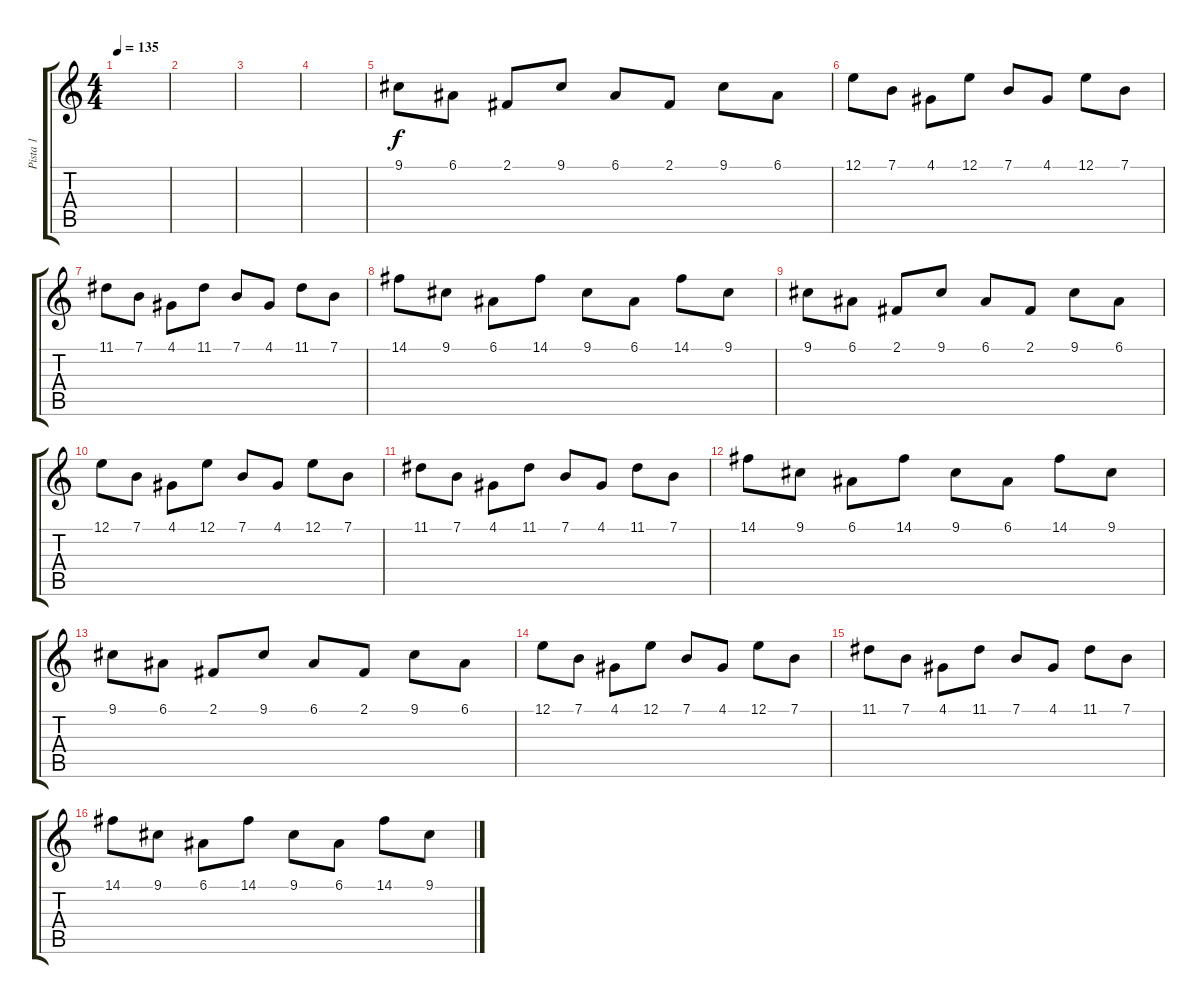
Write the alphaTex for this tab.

\track ("Pista 1" "Pista 1") {instrument acousticgrandpiano}
\staff {score tabs}
\tuning (E4 B3 G3 D3 A2 E2) {hide}
\ts (4 4)
\tempo 135
\clef g2
\ks c
|
|
|
|
9.1.8{volume 5} 6.1.8 2.1.8 9.1.8 6.1.8 2.1.8 9.1.8 6.1.8 |
12.1.8{volume 10} 7.1.8 4.1.8 12.1.8 7.1.8 4.1.8 12.1.8 7.1.8 |
11.1.8{volume 12} 7.1.8 4.1.8 11.1.8 7.1.8 4.1.8 11.1.8 7.1.8 |
14.1.8{volume 16} 9.1.8 6.1.8 14.1.8 9.1.8 6.1.8 14.1.8 9.1.8 |
9.1.8 6.1.8 2.1.8 9.1.8 6.1.8 2.1.8 9.1.8 6.1.8 |
12.1.8 7.1.8 4.1.8 12.1.8 7.1.8 4.1.8 12.1.8 7.1.8 |
11.1.8 7.1.8 4.1.8 11.1.8 7.1.8 4.1.8 11.1.8 7.1.8 |
14.1.8 9.1.8 6.1.8 14.1.8 9.1.8 6.1.8 14.1.8 9.1.8 |
9.1.8 6.1.8 2.1.8 9.1.8 6.1.8 2.1.8 9.1.8 6.1.8 |
12.1.8 7.1.8 4.1.8 12.1.8 7.1.8 4.1.8 12.1.8 7.1.8 |
11.1.8 7.1.8 4.1.8 11.1.8 7.1.8 4.1.8 11.1.8 7.1.8 |
14.1.8 9.1.8 6.1.8 14.1.8 9.1.8 6.1.8 14.1.8 9.1.8
